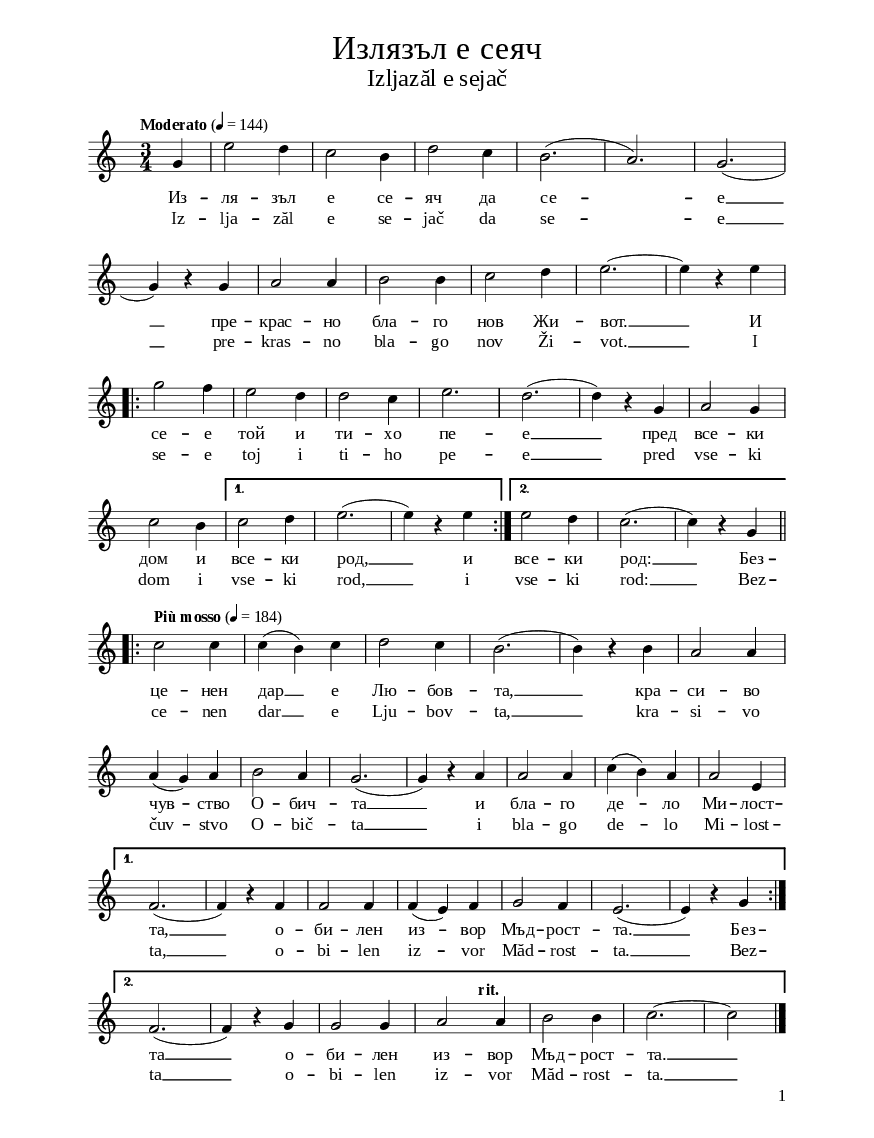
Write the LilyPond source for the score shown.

\version "2.24.2"

% include paper part and global functions
\include "include/globals.ily"

"rightBraces018" = \markup {
  \column {
    % repeat braces
    \translate #'(0 . -5.6 )
    \right-brace #18


    \translate #'(0 . -10 )
    \right-brace #45

    \translate #'(0 . -14.9 )
    \right-brace #18



  }
  \column {
    % repeat numbers
    \translate #'(0 . -6.2 )
    2

    \translate #'(0 . -12.2 )
    2

    \translate #'(0 . -18.9 )
    2


  }
}

\bookpart {
  \label #'ref018
  \tocItem \markup "Излязъл е сеяч – Izljazăl e sejač"
  \include "include/bookpart-paper.ily"
  \score {
    \include "include/score-layout.ily"

    \new Voice \absolute  {
      \clef treble
      \key c \major
      \time 3/4
      \tempoFunc "Moderato" 4 "144"

      \partial 4 g'4| e''2 d''4| c''2 b'4|d''2 c''4| b'2. (|a'2.) g'2. (| \break

      g'4 ) r4 g'4 | a'2 a'4 | b'2 b'4 | c''2 d''4 | e''2.~ e''4 r4 e'' | \break

      \repeat volta 2 {
        g''2 f''4 | e''2 d''4 | d''2 c''4 | e''2.| d''2. ( |d''4) r4 g'4| a'2 g'4| \break

        c''2 b'4 |
      }
      \alternative {
        {  c''2 d''4| e''2. (| e''4 ) r4  e''4| }
        { e''2 d''4 | c''2. (| c''4 )  r4 g'4  |  \break }
      }

      \repeat volta 2 {
        \tempoFunc "Più mosso" 4 "184"
        \bar ".|:-||" c''2 c''4 | c''4 ( b'4 ) c''4 | d''2 c''4 | b'2. (| b'4 ) r4 b'4 | a'2 a'4 | \break
        a'4 ( g'4 ) a'4 | b'2 a'4 | g'2. ( | g'4 ) r4 a'4 | a'2 a'4 | c''4 ( b'4) a'4 | a'2 e'4 |  \break
      }
      \alternative {
        {  f'2. (|  f'4 )  r4 f'4 | f'2 f'4 | f'4 ( e'4 ) f'4 | g'2 f'4 |e'2. (| e'4 ) r4 g'4   \break }
        {
          f'2. (|  f'4 ) r4 g'4 | g'2 g'4 | a'2
          \override Score.RehearsalMark.outside-staff-priority = #599
          \mark\markup\normalsize\bold { "rit." } % places rit. below alternative bracket
          a'4 | b'2 b'4 | c''2. ~ | c''2  \bar "|." \pageBreak
        }
      }
    }

    \addlyrics {
      Из -- ля -- зъл е се -- яч да се -- е __
      пре -- крас -- но бла -- го нов Жи -- вот. __ И
      се -- е той и ти -- хо пе -- е __ пред все -- ки
      дом и все -- ки род, __  и все -- ки род: __ Без --
      це -- нен дар __ е Лю -- бов -- та, __ кра --  си -- во
      чув -- ство О -- бич -- та __  и бла -- го де -- ло Ми -- лост --
      та, __  о -- би -- лен из -- вор Мъд -- рост -- та. __ Без --
      та  __  о -- би -- лен из -- вор Мъд -- рост -- та. __ 
    }

     \addlyrics {
      Iz -- lja -- zăl e se -- jač da se -- e __
      pre -- kras -- no bla -- go nov Ži -- vot. __ I
      se -- e toj i ti -- ho pe -- e __  pred vse -- ki
      dom i vse -- ki rod,  __ i vse -- ki rod: __ Bez --
      ce -- nen dar __ e Lju -- bov -- ta, __ kra --  si -- vo
      čuv -- stvo O -- bič -- ta __  i bla -- go de -- lo Mi -- lost --
      ta,  __ o -- bi -- len iz -- vor Măd -- rost -- ta. __ Bez --
      ta __  o -- bi -- len iz -- vor Măd -- rost -- ta. __ 
    }


    \header {
      title = \titleFunc "Излязъл е сеяч" "Izljazăl e sejač"
    }

    \midi{}

  } % score


  \markup \fontsize #bgCoupletFontSize {
    \hspace #1
    \override #`(baseline-skip . ,bgCoupletBaselineSkip) % affects space between column lines
    \column {

      \line { 2. И който чуе, в миг потръпва }
      \line {   "   " от тоя благ и мил напев; }
      \line {   "   " и просиява, и възкръсва, }
      \line {   "   " и благославя тоз посев. }
      \line { " " }
      \line { "   " \italic {Припев: } }
      \line {  "   " Безценен дар е Любовта, }
      \line { "   " красиво чувство – Обичта }
      \line { "   " и благо дело – Милостта, }
      \line {  "   " обилен извор – Мъдростта.}

      \line { " " }
      \line { "   " \italic {Припев ...} }

      \line { " " }
      \line { 3. Любов вселената облива, }
      \line {   "   " от обич грее всяка твар; }
      \line {   "   " живот в живота се прелива, }
      \line {   "   " тук няма вече млад и стар. }
      \line { " " }
      \line { "   " \italic {Припев ...} }
    }
    \"rightBraces018"

    \hspace #3
    \override #`(baseline-skip . ,bgCoupletBaselineSkip)
    \column {

    \column {

      \line { 2. I kojto čue, v mig potrăpva }
      \line {   "   " ot toja blag i mil napev; }
      \line {   "   " i prosijava, i văzkrăsva, }
      \line {   "   " i blagoslavja toz posev. }
      \line { " " }
      \line { "   " \italic {Pripev: } }
      \line {  "   " Bezcenen dar e Ljubovta, }
      \line { "   " krasivo čuvstvo – Običta }
      \line { "   " i blago delo – Milostta, }
      \line {  "   " obilen izvor – Mădrostta.}

      \line { " " }
      \line { "   " \italic {Pripev ...} }

      \line { " " }
      \line { 3. Ljubov vselenata obliva, }
      \line {   "   " ot obič gree vsjaka tvar; }
      \line {   "   " život v života se preliva, }
      \line {   "   " tuk njama veče mlad i star. }
      \line { " " }
      \line { "   " \italic {Pripev ...} }
    }
    }
    \"rightBraces018"

  }

  \markup \empty-one

  % include foreign translation(s) of the song
  \version "2.24.0"

\markup \fill-line { \fontsize #deTitleFontSize "Der Sämann ist hinausgegangen" }
\markup \null
\markup \null
\markup \fontsize #deCoupletFontSize {
    \hspace #10
    \override #`(baseline-skip . ,deCoupletBaselineSkip)
    \column {
     
      \line { 1. Der Sämann ist hinausgegangen, }
      \line {   "   " um das wunderbare Gute zu säen: das neue Leben! }  
      \line {   "   " Und er sät und singt leise }
      \line {   "   " vor jedem Haus und jeder Familie: } 
      \line { " " }
      \line { "   " \italic { Refrain :}  }
      \line { " " }
      \line {  "  " Eine unschätzbare Gabe ist die Liebe (ljubovta), }
      \line {   "   "ein schönes Gefühl die Liebe (obitschta), }  
      \line {   "   " und ein gutes Werk die Barmherzigkeit, }
      \line {   "   " eine ergiebige Quelle die Weisheit. } 
      \line { " " }
      \line { 2. Und wer sie hört, }
      \line {   "   "erschauert vor dieser guten, liebevollen Melodie;  }  
      \line {   "   " und erstrahlt und aufersteht }
      \line {   "   " und segnet diese Saat. } 
      \line { " " }
      \line { "   " \italic { Refrain } ... }
      \line { " " }
      \line { 3. Die Liebe strömt in das Universum aus, }
      \line {   "   " aus Liebe strahlt jedes Wesen, }  
      \line {   "   " das Leben quillt in das Leben über; }
      \line {   "   " hier gibt es weder Jung noch Alt mehr. } 
      \line { " " }
      \line { "   " \italic { Refrain } ... }
      \line { " " }
      \line { 4. O, diese Strahlen kommen von Gott, }
      \line {   "   " sie erfüllen unsere Herzen }  
      \line {   "   " und flüstern uns süß zu, wie Er ruft: }
      \line {   "   " Kommt, meine Kinder!} 
      \line { " " }
      \line { "   " \italic { Refrain } ... }
    }
}


} % bookpart
